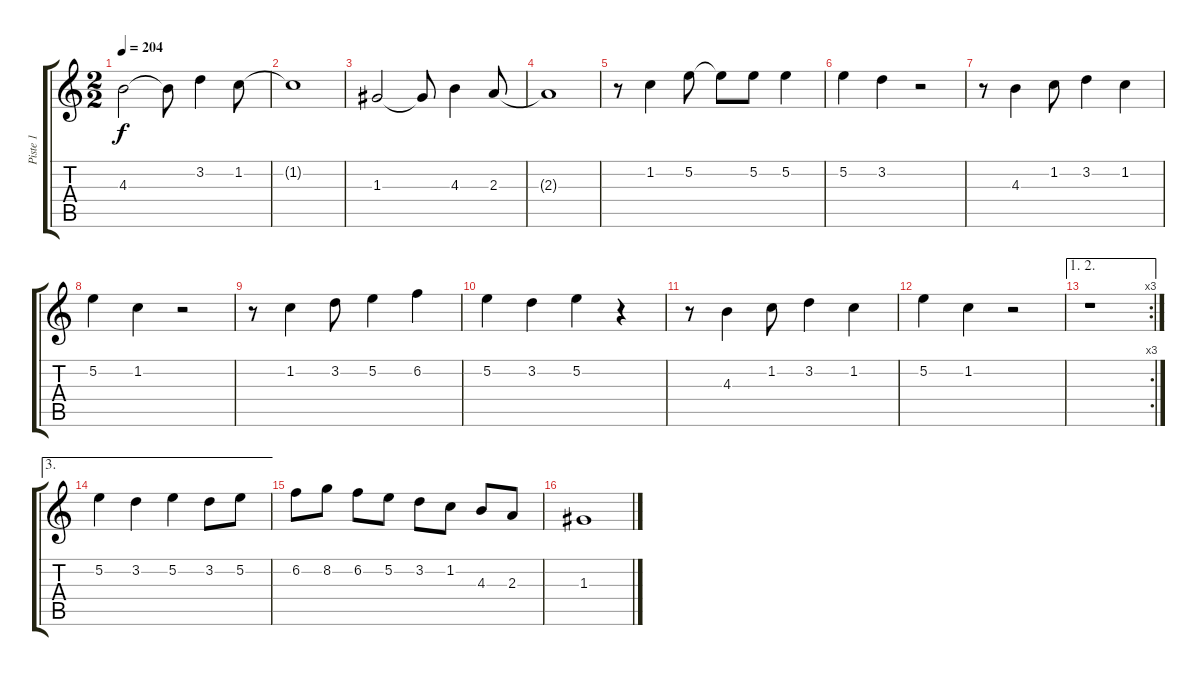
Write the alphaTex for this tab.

\track ("Piste 1" "Piste 1") {instrument acousticguitarnylon}
\staff {score tabs}
\tuning (E4 B3 G3 D3 A2 E2) {hide}
\ts (2 2)
\tempo 204
\clef g2
\ks c
4.3.2{dy f} 4.3{t}.8 3.2.4 1.2.8 |
1.2{t}.1 |
1.3.2 1.3{t}.8 4.3.4 2.3.8 |
2.3{t}.1 |
r.8 1.2.4 5.2.8 5.2{t}.8 5.2.8 5.2.4 |
5.2.4 3.2.4 r.2 |
r.8 4.3.4 1.2.8 3.2.4 1.2.4 |
5.2.4 1.2.4 r.2 |
r.8 1.2.4 3.2.8 5.2.4 6.2.4 |
5.2.4 3.2.4 5.2.4 r.4 |
r.8 4.3.4 1.2.8 3.2.4 1.2.4 |
5.2.4 1.2.4 r.2 |
\ae (1 2)
\rc 3
r.1 |
\ae 3
5.2.4 3.2.4 5.2.4 3.2.8 5.2.8 |
6.2.8 8.2.8 6.2.8 5.2.8 3.2.8 1.2.8 4.3.8 2.3.8 |
1.3.1
